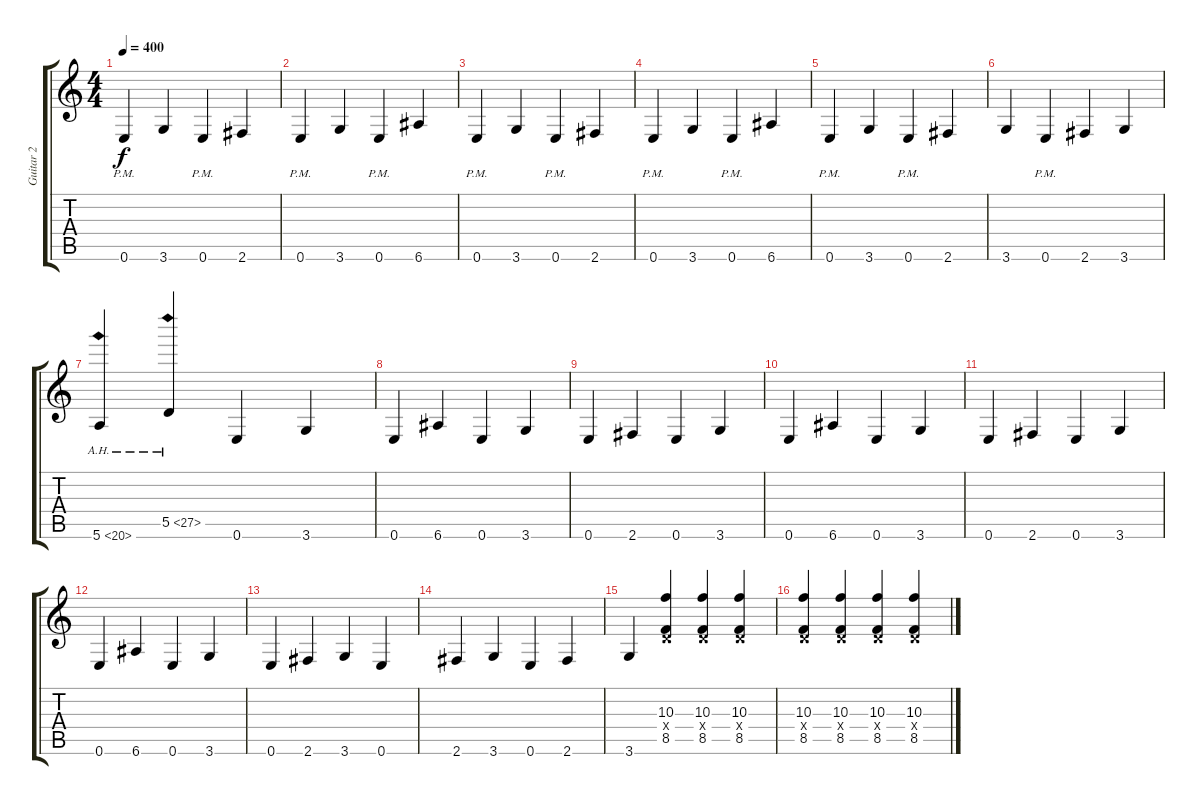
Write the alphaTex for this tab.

\track ("Guitar 2" "Guitar 2") {instrument acousticguitarnylon}
\staff {score tabs}
\tuning (E4 B3 G3 D3 A2 E2) {hide}
\ts (4 4)
\tempo 400
\clef g2
\ks c
0.6{pm}.4{dy f} 3.6.4 0.6{pm}.4 2.6.4 |
0.6{pm}.4 3.6.4 0.6{pm}.4 6.6.4 |
0.6{pm}.4 3.6.4 0.6{pm}.4 2.6.4 |
0.6{pm}.4 3.6.4 0.6{pm}.4 6.6.4 |
0.6{pm}.4 3.6.4 0.6{pm}.4 2.6.4 |
3.6.4 0.6{pm}.4 2.6.4 3.6.4 |
5.6{ah 15}.4 5.5{ah 22}.4 0.6.4 3.6.4 |
0.6.4 6.6.4 0.6.4 3.6.4 |
0.6.4 2.6.4 0.6.4 3.6.4 |
0.6.4 6.6.4 0.6.4 3.6.4 |
0.6.4 2.6.4 0.6.4 3.6.4 |
0.6.4 6.6.4 0.6.4 3.6.4 |
0.6.4 2.6.4 3.6.4 0.6.4 |
2.6.4 3.6.4 0.6.4 2.6.4 |
3.6.4 (10.3 0.4{x} 8.5).4 (10.3 0.4{x} 8.5).4 (10.3 0.4{x} 8.5).4 |
(10.3 0.4{x} 8.5).4 (10.3 0.4{x} 8.5).4 (10.3 0.4{x} 8.5).4 (10.3 0.4{x} 8.5).4
